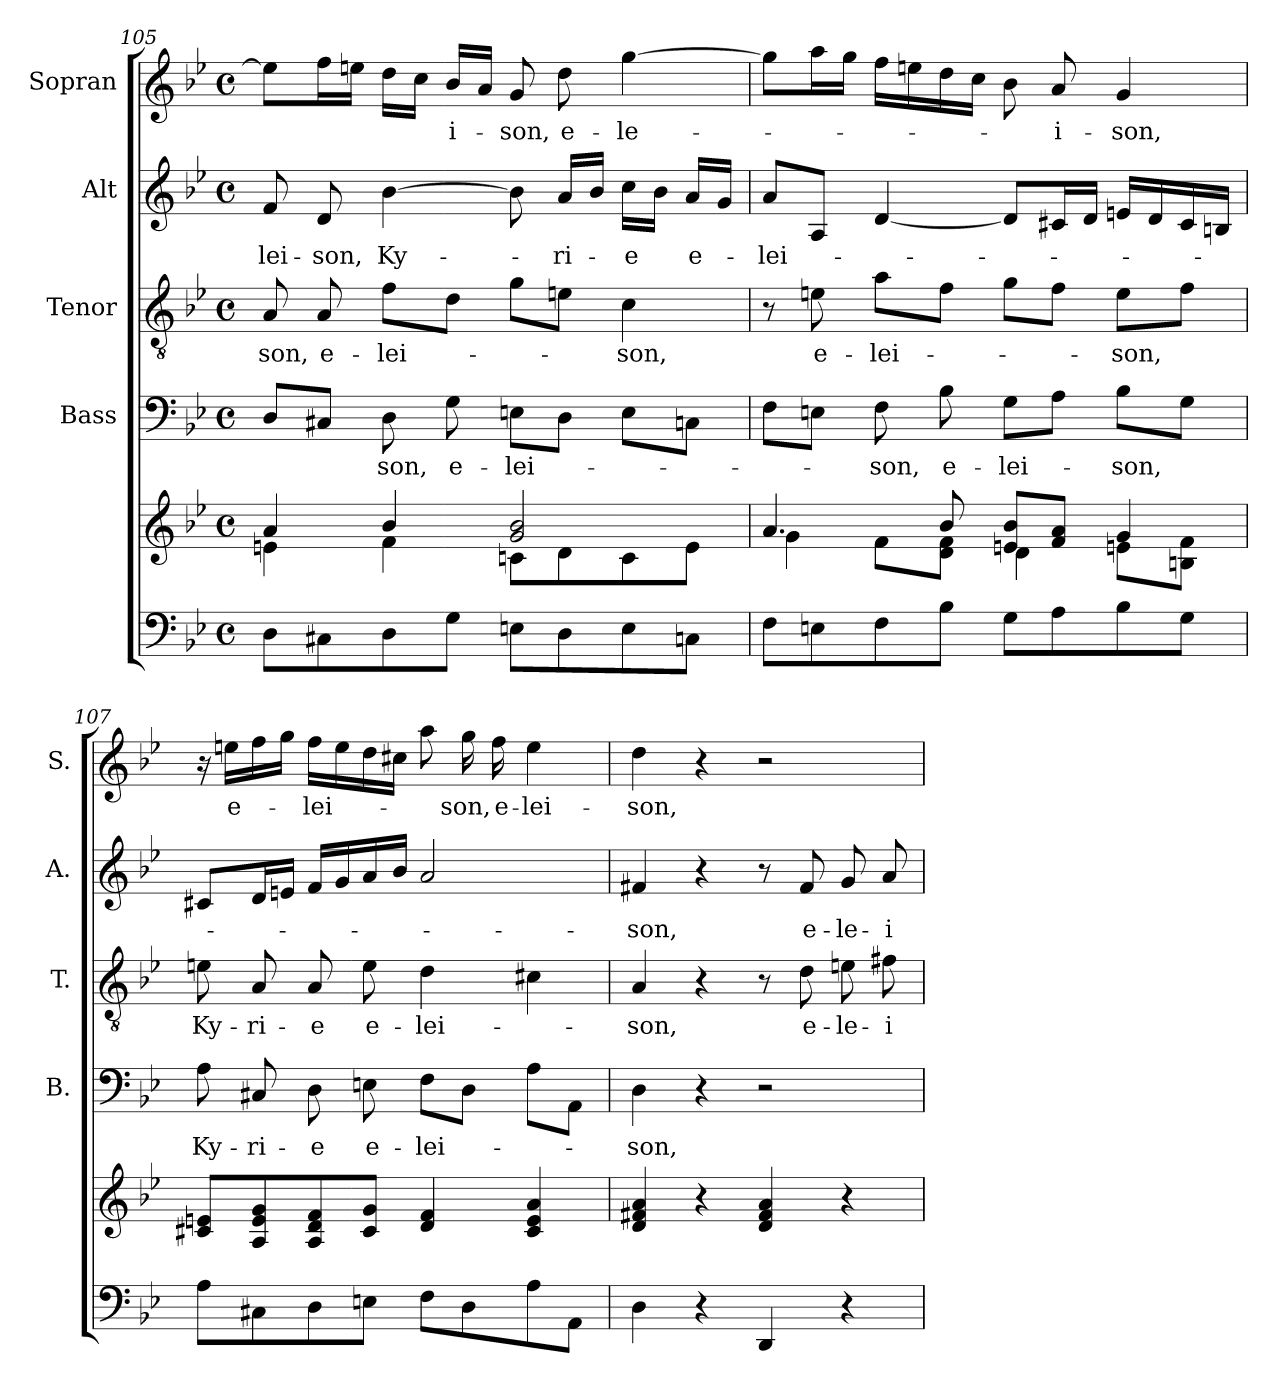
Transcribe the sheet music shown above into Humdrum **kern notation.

**kern	**kern	**kern	**text	**kern	**text	**kern	**text	**kern	**text
*part5	*part5	*part4	*part4	*part3	*part3	*part2	*part2	*part1	*part1
*staff6	*staff5	*staff4	*staff4	*staff3	*staff3	*staff2	*staff2	*staff1	*staff1
*	*	*I"Bass	*	*I"Tenor	*	*I"Alt	*	*I"Sopran	*
*	*	*I'B.	*	*I'T.	*	*I'A.	*	*I'S.	*
*clefF4	*clefG2	*clefF4	*	*clefGv2	*	*clefG2	*	*clefG2	*
*k[b-e-]	*k[b-e-]	*k[b-e-]	*	*k[b-e-]	*	*k[b-e-]	*	*k[b-e-]	*
*B-:	*B-:	*B-:	*	*B-:	*	*B-:	*	*B-:	*
*M4/4	*M4/4	*M4/4	*	*M4/4	*	*M4/4	*	*M4/4	*
*met(c)	*met(c)	*met(c)	*	*met(c)	*	*met(c)	*	*met(c)	*
=105	=105	=105	=105	=105	=105	=105	=105	=105	=105
*	*^	*	*	*	*	*	*	*	*
!	!	!	!	!	!	!LO:LY:b	!	!LO:LY:b	!	!
8D\L	4a/	4en\	8D/L	.	8A/	-son,	8f/	-lei-	8ee\L]	.
!	!	!	!	!	!	!LO:LY:b	!	!LO:LY:b	!	!
8C#X\	.	.	8C#X/J	.	8A/	e-	8d/	-son,	16ff\L	.
.	.	.	.	.	.	.	.	.	16een\JJ	.
!	!	!	!	!LO:LY:b	!	!LO:LY:b	!	!LO:LY:b	!	!
8D\	4b-/	4f\	8D\	-son,	8f\L	-lei-	[4b-\	Ky-	16dd\LL	.
.	.	.	.	.	.	.	.	.	16cc\JJ	.
!	!	!	!	!LO:LY:b	!	!	!	!	!	!LO:LY:b
8G\J	.	.	8G\	e-	8d\J	.	.	.	16b-/LL	-i-
.	.	.	.	.	.	.	.	.	16a/JJ	.
!	!	!	!	!LO:LY:b	!	!	!	!	!	!LO:LY:b
8En\L	2g/ 2b-/	8cn\L	8En\L	-lei-	8g\L	.	8b-\]	.	8g/	-son,
!	!	!	!	!	!	!	!	!LO:LY:b	!	!LO:LY:b
8D\	.	8d\	8D\J	.	8en\J	.	16a/LL	-ri-	8dd\	e-
.	.	.	.	.	.	.	16b-/JJ	.	.	.
!	!	!	!	!	!	!LO:LY:b	!	!LO:LY:b	!	!LO:LY:b
8E\	.	8c\	8E\L	.	4c\	-son,	16cc\LL	-e	[4gg\	-le-
.	.	.	.	.	.	.	16b-\JJ	.	.	.
!	!	!	!	!	!	!	!	!LO:LY:b	!	!
8Cn\J	.	8e\J	8Cn\J	.	.	.	16a/LL	e-	.	.
.	.	.	.	.	.	.	16g/JJ	.	.	.
=106	=106	=106	=106	=106	=106	=106	=106	=106	=106	=106
!	!	!	!	!	!	!	!	!LO:LY:b	!	!
8F\L	4.a/	4g\	8F\L	.	8r	.	8a/L	-lei-	8gg\L]	.
!	!	!	!	!	!	!LO:LY:b	!	!	!	!
8En\	.	.	8En\J	.	8en\	e-	8A/J	.	16aa\L	.
.	.	.	.	.	.	.	.	.	16gg\JJ	.
!	!	!	!	!LO:LY:b	!	!LO:LY:b	!	!	!	!
8F\	.	8f\L	8F\	-son,	8a\L	-lei-	[4d/	.	16ff\LL	.
.	.	.	.	.	.	.	.	.	16een\	.
!	!	!	!	!LO:LY:b	!	!	!	!	!	!
8B-\J	8b-/	8d\ 8f\J	8B-\	e-	8f\J	.	.	.	16dd\	.
.	.	.	.	.	.	.	.	.	16cc\JJ	.
!	!	!	!	!LO:LY:b	!	!	!	!	!	!
8G\L	8en/ 8b-/L	4d\	8G\L	-lei-	8g\L	.	8d/L]	.	8b-\	.
!	!	!	!	!	!	!	!	!	!	!LO:LY:b
8A\	8f/ 8a/J	.	8A\J	.	8f\J	.	16c#X/L	.	8a/	-i-
.	.	.	.	.	.	.	16d/JJ	.	.	.
!	!	!	!	!LO:LY:b	!	!LO:LY:b	!	!	!	!LO:LY:b
8B-\	4g/	8en\L	8B-\L	-son,	8e\L	-son,	16en/LL	.	4g/	-son,
.	.	.	.	.	.	.	16d/	.	.	.
8G\J	.	8Bn\ 8f\J	8G\J	.	8f\J	.	16c#/	.	.	.
.	.	.	.	.	.	.	16Bn/JJ	.	.	.
*	*v	*v	*	*	*	*	*	*	*	*
!!LO:PB:g=z
=107	=107	=107	=107	=107	=107	=107	=107	=107	=107
!	!	!	!LO:LY:b	!	!LO:LY:b	!	!	!	!
8A\L	8c#X/ 8en/L	8A\	Ky-	8en\	Ky-	8c#X/L	.	16r	.
!	!	!	!	!	!	!	!	!	!LO:LY:b
.	.	.	.	.	.	.	.	16een\LL	e-
!	!	!	!LO:LY:b	!	!LO:LY:b	!	!	!	!
8C#X\	8A/ 8e/ 8g/	8C#X/	-ri-	8A/	-ri-	16d/L	.	16ff\	.
.	.	.	.	.	.	16en/JJ	.	16gg\JJ	.
!	!	!	!LO:LY:b	!	!LO:LY:b	!	!	!	!LO:LY:b
8D\	8A/ 8d/ 8f/	8D\	-e	8A/	-e	16f/LL	.	16ff\LL	-lei-
.	.	.	.	.	.	16g/	.	16ee\	.
!	!	!	!LO:LY:b	!	!LO:LY:b	!	!	!	!
8En\J	8c#/ 8g/J	8En\	e-	8e\	e-	16a/	.	16dd\	.
.	.	.	.	.	.	16b-/JJ	.	16cc#X\JJ	.
!	!	!	!LO:LY:b	!	!LO:LY:b	!	!	!	!
8F\L	4d/ 4f/	8F\L	-lei-	4d\	-lei-	2a/	.	8aa\	.
!	!	!	!	!	!	!	!	!	!LO:LY:b
8D\	.	8D\J	.	.	.	.	.	16gg\	-son,
!	!	!	!	!	!	!	!	!	!LO:LY:b
.	.	.	.	.	.	.	.	16ff\	e-
!	!	!	!	!	!	!	!	!	!LO:LY:b
8A\	4c#/ 4e/ 4a/	8A\L	.	4c#X\	.	.	.	4ee\	-lei-
8AA\J	.	8AA\J	.	.	.	.	.	.	.
=108	=108	=108	=108	=108	=108	=108	=108	=108	=108
!	!	!	!LO:LY:b	!	!LO:LY:b	!	!LO:LY:b	!	!LO:LY:b
4D\	4d/ 4f#X/ 4a/	4D\	-son,	4A/	-son,	4f#X/	-son,	4dd\	-son,
4r	4r	4r	.	4r	.	4r	.	4r	.
4DD/	4d/ 4f#/ 4a/	2r	.	8r	.	8r	.	2r	.
!	!	!	!	!	!LO:LY:b	!	!LO:LY:b	!	!
.	.	.	.	8d\	e-	8f#/	e-	.	.
!	!	!	!	!	!LO:LY:b	!	!LO:LY:b	!	!
4r	4r	.	.	8en\	-le-	8g/	-le-	.	.
!	!	!	!	!	!LO:LY:b	!	!LO:LY:b	!	!
.	.	.	.	8f#X\	-i-	8a/	-i-	.	.
=	=	=	=	=	=	=	=	=	=
*-	*-	*-	*-	*-	*-	*-	*-	*-	*-
